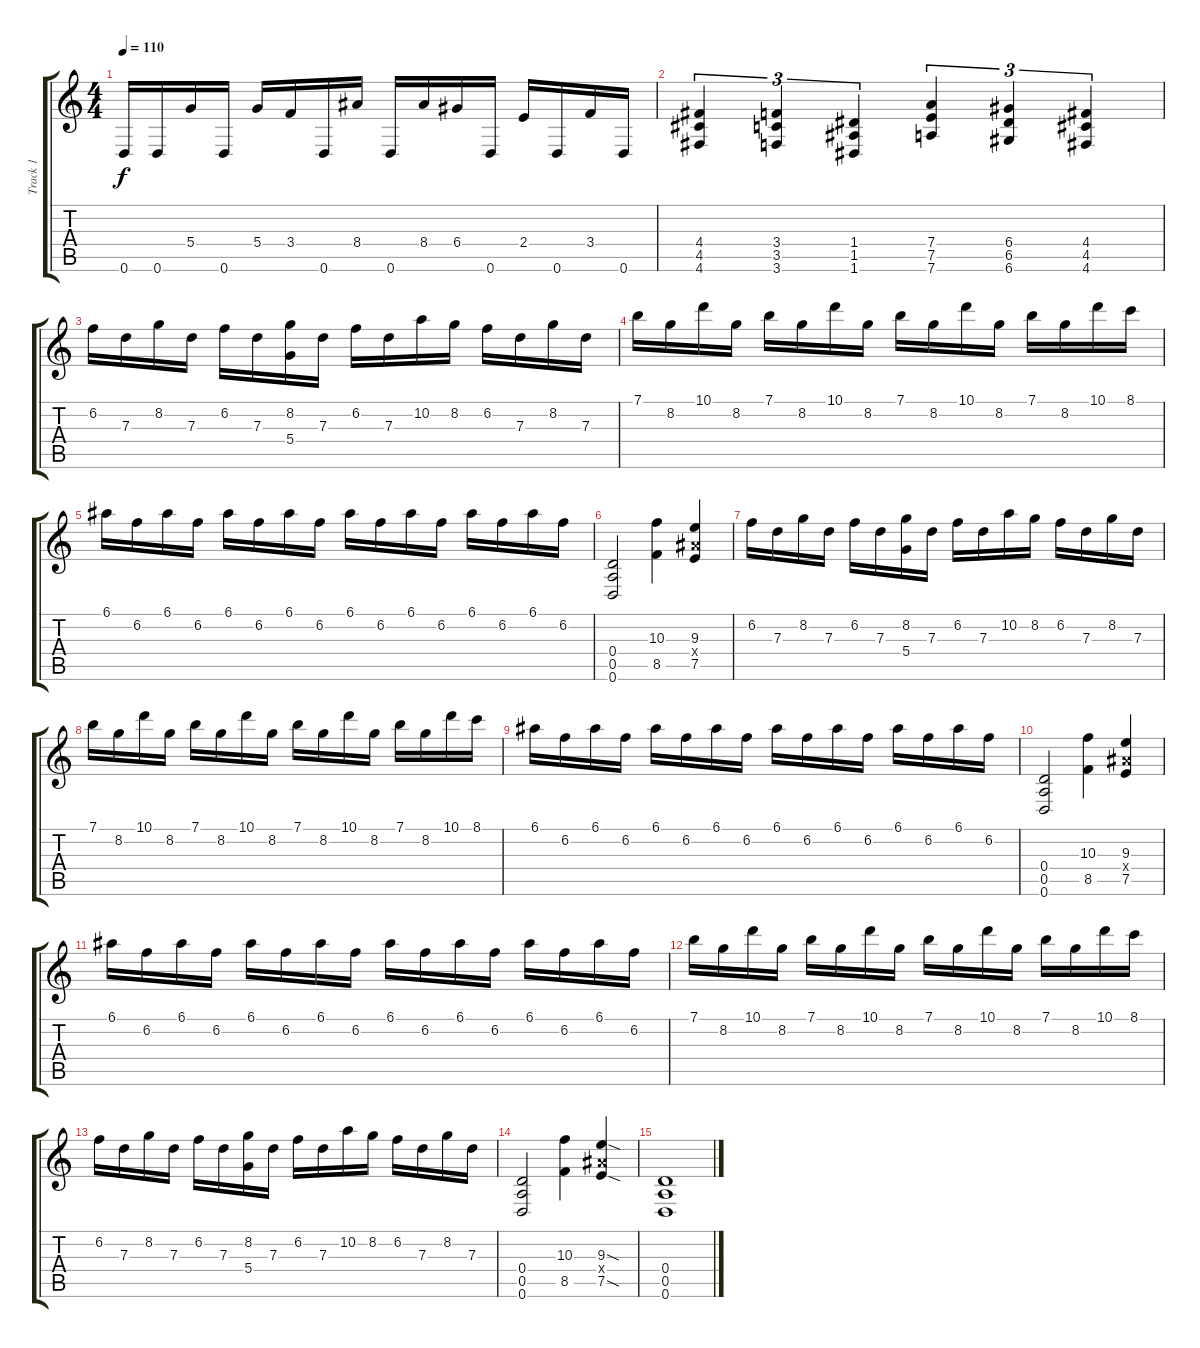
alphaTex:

\track ("Track 1" "Track 1") {instrument distortionguitar}
\staff {score tabs}
\tuning (E4 B3 G3 D3 A2 D2) {hide}
\ts (4 4)
\tempo 110
\clef g2
\ks c
0.6.16{dy f} 0.6.16 5.4.16 0.6.16 5.4.16 3.4.16 0.6.16 8.4.16 0.6.16 8.4.16 6.4.16 0.6.16 2.4.16 0.6.16 3.4.16 0.6.16 |
(4.4 4.5 4.6).4{tu (3 2)} (3.4 3.5 3.6).4{tu (3 2)} (1.4 1.5 1.6).4{tu (3 2)} (7.4 7.5 7.6).4{tu (3 2)} (6.4 6.5 6.6).4{tu (3 2)} (4.4 4.5 4.6).4{tu (3 2)} |
6.2.16 7.3.16 8.2.16 7.3.16 6.2.16 7.3.16 (8.2 5.4).16 7.3.16 6.2.16 7.3.16 10.2.16 8.2.16 6.2.16 7.3.16 8.2.16 7.3.16 |
7.1.16 8.2.16 10.1.16 8.2.16 7.1.16 8.2.16 10.1.16 8.2.16 7.1.16 8.2.16 10.1.16 8.2.16 7.1.16 8.2.16 10.1.16 8.1.16 |
6.1.16 6.2.16 6.1.16 6.2.16 6.1.16 6.2.16 6.1.16 6.2.16 6.1.16 6.2.16 6.1.16 6.2.16 6.1.16 6.2.16 6.1.16 6.2.16 |
(0.4 0.5 0.6).2 (10.3 8.5).4 (9.3 8.4{x} 7.5).4 |
6.2.16 7.3.16 8.2.16 7.3.16 6.2.16 7.3.16 (8.2 5.4).16 7.3.16 6.2.16 7.3.16 10.2.16 8.2.16 6.2.16 7.3.16 8.2.16 7.3.16 |
7.1.16 8.2.16 10.1.16 8.2.16 7.1.16 8.2.16 10.1.16 8.2.16 7.1.16 8.2.16 10.1.16 8.2.16 7.1.16 8.2.16 10.1.16 8.1.16 |
6.1.16 6.2.16 6.1.16 6.2.16 6.1.16 6.2.16 6.1.16 6.2.16 6.1.16 6.2.16 6.1.16 6.2.16 6.1.16 6.2.16 6.1.16 6.2.16 |
(0.4 0.5 0.6).2 (10.3 8.5).4 (9.3 8.4{x} 7.5).4 |
6.1.16 6.2.16 6.1.16 6.2.16 6.1.16 6.2.16 6.1.16 6.2.16 6.1.16 6.2.16 6.1.16 6.2.16 6.1.16 6.2.16 6.1.16 6.2.16 |
7.1.16 8.2.16 10.1.16 8.2.16 7.1.16 8.2.16 10.1.16 8.2.16 7.1.16 8.2.16 10.1.16 8.2.16 7.1.16 8.2.16 10.1.16 8.1.16 |
6.2.16 7.3.16 8.2.16 7.3.16 6.2.16 7.3.16 (8.2 5.4).16 7.3.16 6.2.16 7.3.16 10.2.16 8.2.16 6.2.16 7.3.16 8.2.16 7.3.16 |
(0.4 0.5 0.6).2 (10.3 8.5).4 (9.3{sod} 8.4{x} 7.5{sod}).4 |
(0.4 0.5 0.6).1
